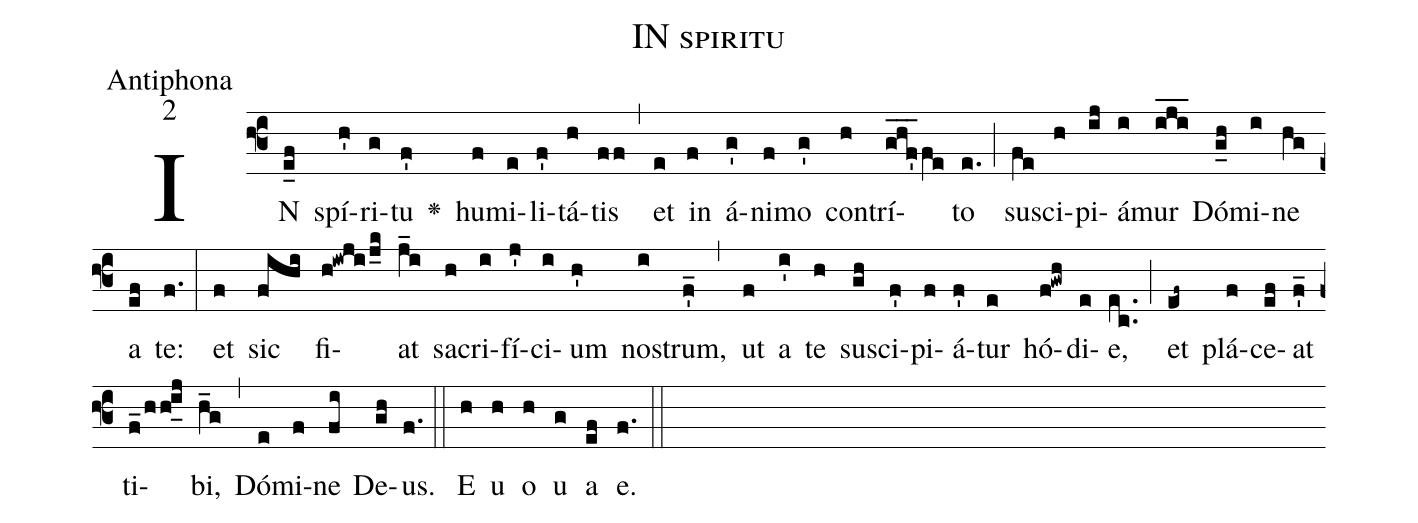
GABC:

name:IN spiritu;
office-part:Antiphona;
mode:2;
%%
(f3)IN(e_f) spí(h')ri(g)tu(f') <v>\greheightstar</v>() hu(f)mi(e)li(f')tá(h)tis(ff) (,) et(e) in(f) á(g')ni(f)mo(g') con(h)trí(g_h_f_'fe)to(e.) (;) su(fe)sci(h)pi(ij)á(i)mur(i_j_i_) Dó(g_h)mi(i)ne(hg) a(ef) te:(f.) (:) et(f) sic(fihi) fi(h!iwji/j_k)at(j_i) sa(h)cri(i)fí(j')ci(i)um(h') no(i)strum,(f_') (,) ut(f) a(i') te(h) su(gh)sci(f')pi(f)á(f')tur(e) hó(f!gwh)di(e)e,(ec..) (;) et(ef~) plá(f)ce(ef)at(f'_) ti(f_/h/hi_j)bi,(h_g) (,) Dó(e)mi(f)ne(fi) De(gh)us.(f.) (::) E(h) u(h) o(h) u(g) a(ef) e.(f.) (::)
